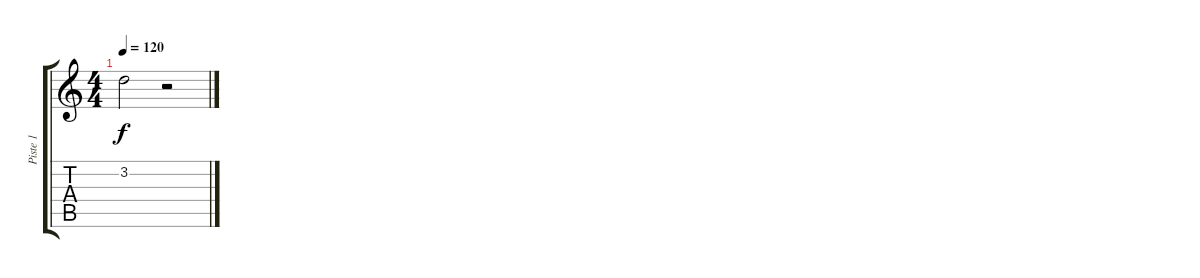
\track ("Piste 1" "Piste 1") {instrument acousticguitarnylon}
\staff {score tabs}
\tuning (E4 B3 G3 D3 A2 E2) {hide}
\ts (4 4)
\tempo 120
\clef g2
\ks c
3.2.2{dy f} r.2
